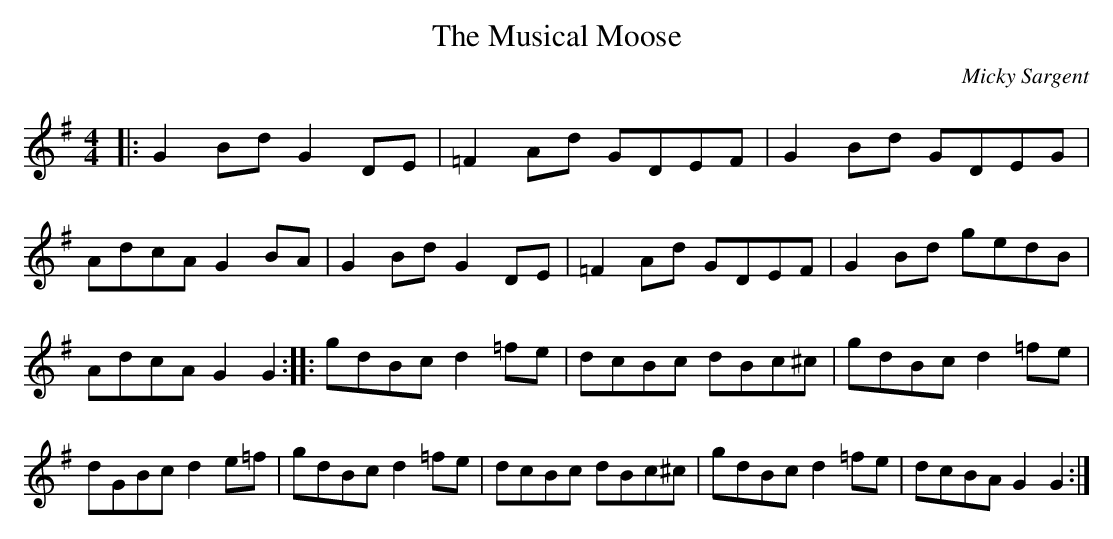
X:1
T:Musical Moose, The
C:Micky Sargent
M:4/4
L:1/8
E:10
K:G
|:G2 Bd G2 DE|=F2 Ad GDEF|G2 Bd GDEG|AdcA G2 BA|\
G2 Bd G2 DE|=F2 Ad GDEF|G2 Bd gedB|AdcA G2 G2::\
gdBc d2 =fe|dcBc dBc^c|gdBc d2 =fe|dGBc d2 e=f|\
gdBc d2 =fe|dcBc dBc^c|gdBc d2 =fe|dcBA G2 G2:|**
